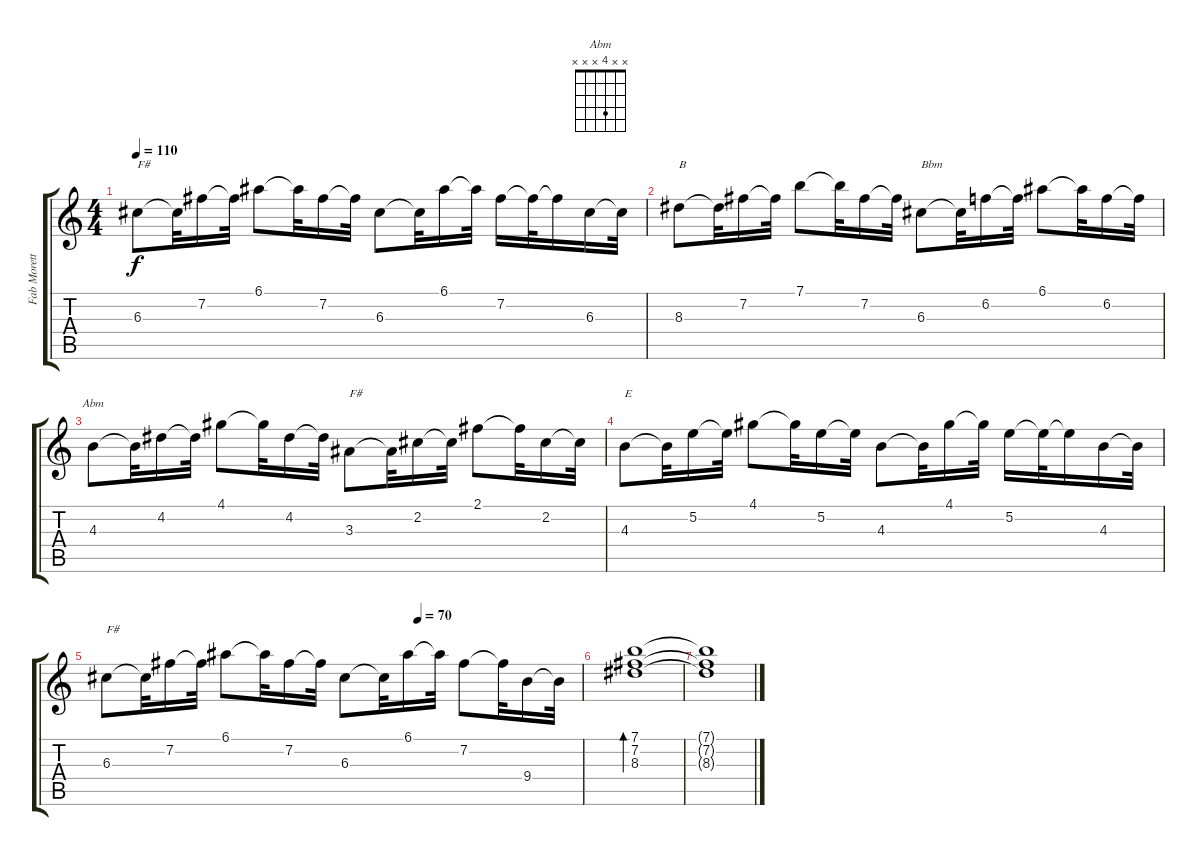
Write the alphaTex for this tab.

\track ("Fab Moretti" "Fab Morett") {instrument acousticguitarsteel}
\staff {score tabs}
\tuning (E4 B3 G3 D3 A2 E2) {hide}
\chord ("Abm" x x 4 x x x)
\ts (4 4)
\tempo 110
\clef g2
\ks c
6.3.8{txt "F#" dy f} 6.3{t}.32 7.2.16 7.2{t}.32 6.1.8 6.1{t}.32 7.2.16 7.2{t}.32 6.3.8 6.3{t}.32 6.1.16 6.1{t}.32 7.2.16 7.2{t}.32 7.2{t}.16 6.3.16 6.3{t}.32 |
8.3.8{txt "B"} 8.3{t}.32 7.2.16 7.2{t}.32 7.1.8 7.1{t}.32 7.2.16 7.2{t}.32 6.3.8{txt "Bbm"} 6.3{t}.32 6.2.16 6.2{t}.32 6.1.8 6.1{t}.32 6.2.16 6.2{t}.32 |
4.3.8{ch "Abm"} 4.3{t}.32 4.2.16 4.2{t}.32 4.1.8 4.1{t}.32 4.2.16 4.2{t}.32 3.3.8{txt "F#"} 3.3{t}.32 2.2.16 2.2{t}.32 2.1.8 2.1{t}.32 2.2.16 2.2{t}.32 |
4.3.8{txt "E"} 4.3{t}.32 5.2.16 5.2{t}.32 4.1.8 4.1{t}.32 5.2.16 5.2{t}.32 4.3.8 4.3{t}.32 4.1.16 4.1{t}.32 5.2.16 5.2{t}.32 5.2{t}.16 4.3.16 4.3{t}.32 |
\tempo (70 0.65625)
6.3.8{txt "F#"} 6.3{t}.32 7.2.16 7.2{t}.32 6.1.8 6.1{t}.32 7.2.16 7.2{t}.32 6.3.8 6.3{t}.32 6.1.16 6.1{t}.32 7.2.8 7.2{t}.32 9.4.16 9.4{t}.32 |
(7.1 7.2 8.3).1{bd 480} |
(7.1{t} 7.2{t} 8.3{t}).1
